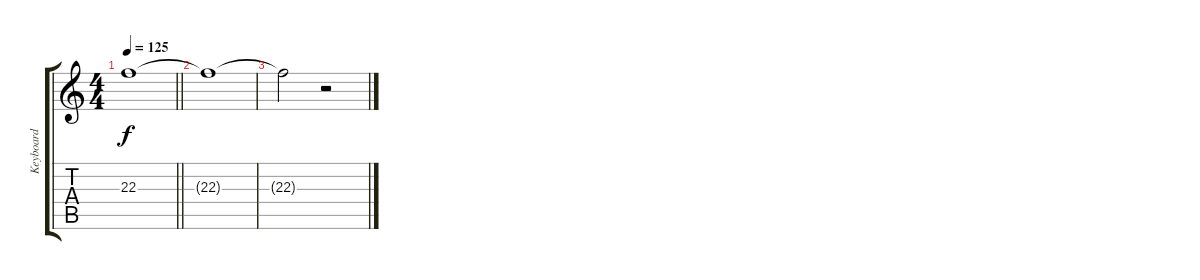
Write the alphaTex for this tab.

\track ("Keyboard" "Keyboard") {instrument stringensemble1}
\staff {score tabs}
\tuning (E4 B3 G3 D3 A2 E2) {hide}
\ts (4 4)
\tempo 125
\clef g2
\barLineRight lightlight
\ks c
22.3{t}.1{dy f} |
22.3{t}.1 |
22.3{t}.2 r.2
